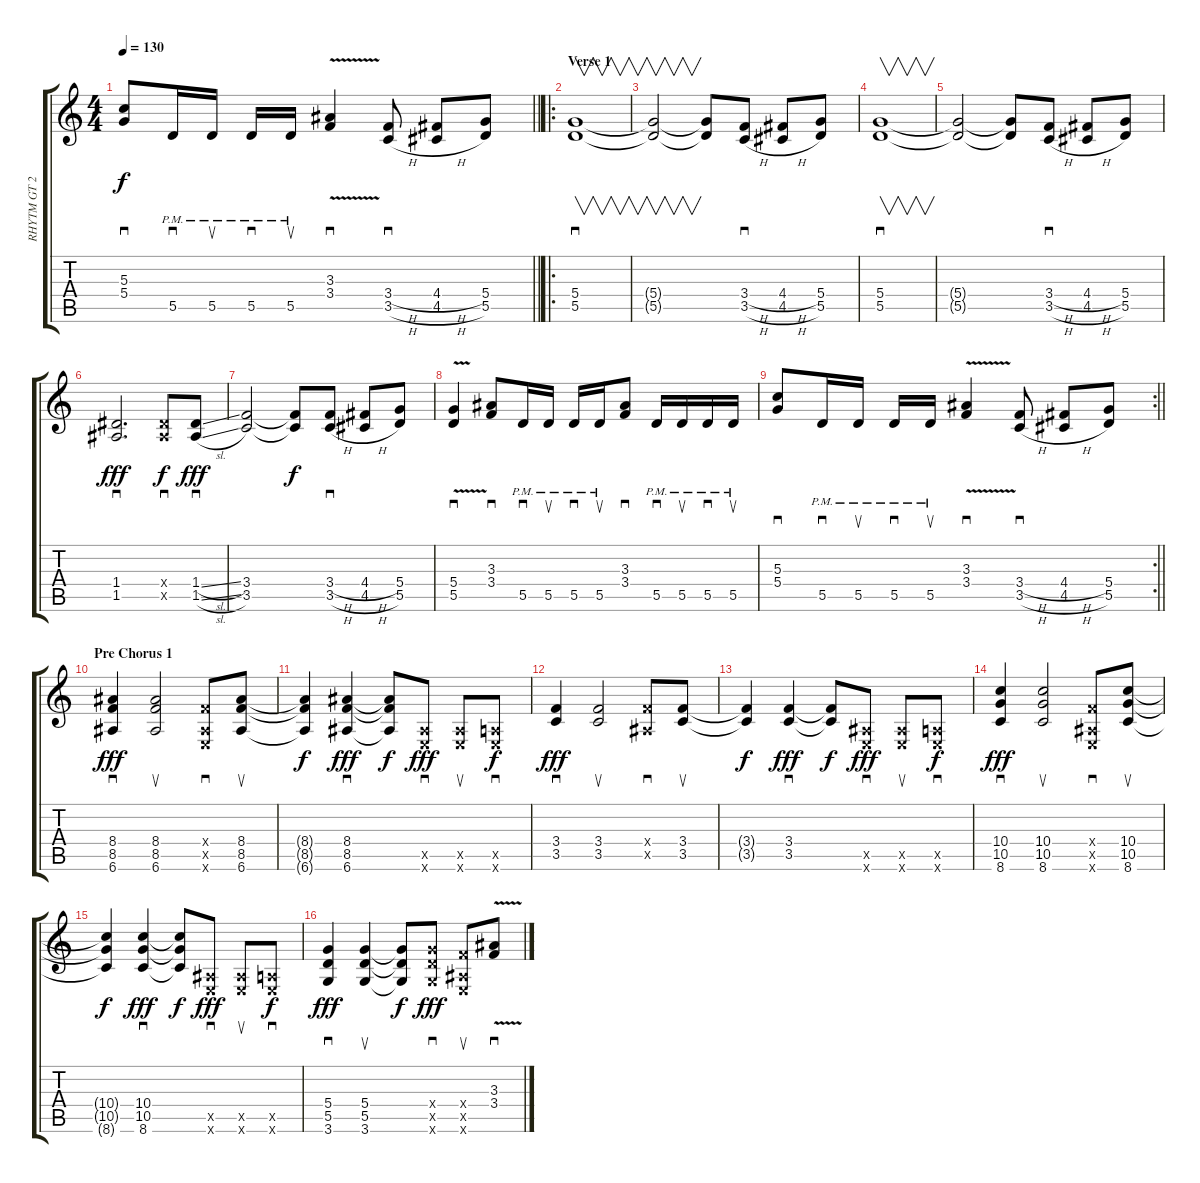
\track ("RHYTM GT 2" "RHYTM GT 2") {instrument overdrivenguitar}
\staff {score tabs}
\tuning (E4 B3 G3 D3 A2 E2) {hide}
\ts (4 4)
\tempo 130
\clef g2
\barLineRight lightlight
\ks c
(5.3 5.4).8{sd dy f} 5.5{pm}.16{sd} 5.5{pm}.16{su} 5.5{pm}.16{sd} 5.5{pm}.16{su} (3.3{v} 3.4{v}).4{sd} (3.4{h} 3.5{h}).8{sd} (4.4{h} 4.5{h}).8 (5.4 5.5).8 |
\ro
\section ("" "Verse 1")
(5.4 5.5).1{v sd} |
(5.4{t} 5.5{t}).2{v} (5.4{t} 5.5{t}).8 (3.4{h} 3.5{h}).8{sd} (4.4{h} 4.5{h}).8 (5.4 5.5).8 |
(5.4 5.5).1{v sd} |
(5.4{t} 5.5{t}).2 (5.4{t} 5.5{t}).8 (3.4{h} 3.5{h}).8{sd} (4.4{h} 4.5{h}).8 (5.4 5.5).8 |
(1.4 1.5).2{d sd dy fff} (1.4{x} 1.5{x}).8{sd dy f} (1.4{sl} 1.5{sl}).8{sd dy fff} |
(3.4 3.5).2 (3.4{t} 3.5{t}).8{dy f} (3.4{h} 3.5{h}).8{sd} (4.4{h} 4.5{h}).8 (5.4 5.5).8 |
(5.4{v} 5.5{v}).4{sd} (3.3 3.4).8{sd} 5.5{pm}.16{sd} 5.5{pm}.16{su} 5.5{pm}.16{sd} 5.5{pm}.16{su} (3.3 3.4).8{sd} 5.5{pm}.16{sd} 5.5{pm}.16{su} 5.5{pm}.16{sd} 5.5{pm}.16{su} |
\rc 2
\barLineRight lightlight
(5.3 5.4).8{sd} 5.5{pm}.16{sd} 5.5{pm}.16{su} 5.5{pm}.16{sd} 5.5{pm}.16{su} (3.3{v} 3.4{v}).4{sd} (3.4{h} 3.5{h}).8{sd} (4.4{h} 4.5{h}).8 (5.4 5.5).8 |
\section ("" "Pre Chorus 1")
(8.4 8.5 6.6).4{sd dy fff} (8.4 8.5 6.6).2{su} (3.4{x} 1.5{x} 0.6{x}).8{sd} (8.4 8.5 6.6).8{su} |
(8.4{t} 8.5{t} 6.6{t}).4{dy f} (8.4 8.5 6.6).4{sd dy fff} (8.4{t} 8.5{t} 6.6{t}).8{dy f} (1.5{x} 0.6{x}).8{sd dy fff} (1.5{x} 0.6{x}).8{su} (0.5{x} 0.6{x}).8{sd dy f} |
(3.4 3.5).4{sd dy fff} (3.4 3.5).2{su} (3.4{x} 1.5{x}).8{sd} (3.4 3.5).8{su} |
(3.4{t} 3.5{t}).4{dy f} (3.4 3.5).4{sd dy fff} (3.4{t} 3.5{t}).8{dy f} (1.5{x} 0.6{x}).8{sd dy fff} (1.5{x} 0.6{x}).8{su} (0.5{x} 0.6{x}).8{sd dy f} |
(10.4 10.5 8.6).4{sd dy fff} (10.4 10.5 8.6).2{su} (3.4{x} 1.5{x} 0.6{x}).8{sd} (10.4 10.5 8.6).8{su} |
(10.4{t} 10.5{t} 8.6{t}).4{dy f} (10.4 10.5 8.6).4{sd dy fff} (10.4{t} 10.5{t} 8.6{t}).8{dy f} (1.5{x} 0.6{x}).8{sd dy fff} (1.5{x} 0.6{x}).8{su} (0.5{x} 0.6{x}).8{sd dy f} |
(5.4 5.5 3.6).4{sd dy fff} (5.4 5.5 3.6).4{su} (5.4{t} 5.5{t} 3.6{t}).8{dy f} (5.4{x} 5.5{x} 3.6{x}).8{sd dy fff} (3.4{x} 1.5{x} 0.6{x}).8{su} (3.3{v} 3.4{v}).8{sd}
